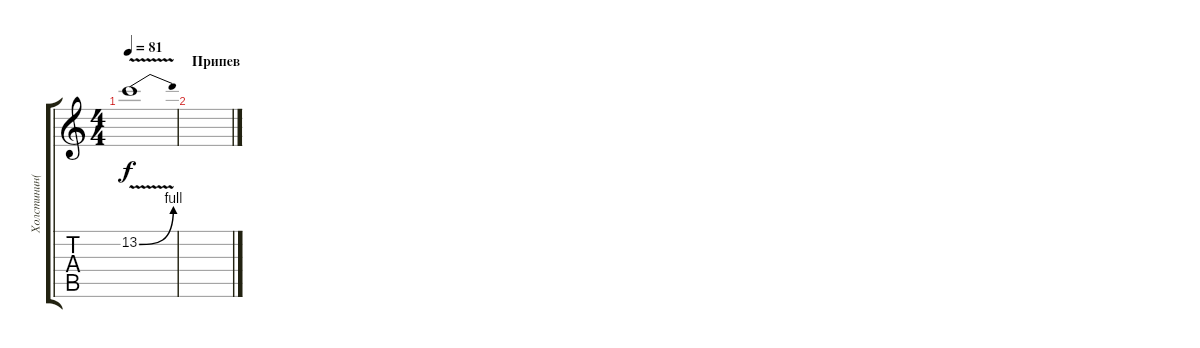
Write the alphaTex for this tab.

\track ("Холстинин(Соло)" "Холстинин(") {instrument distortionguitar}
\staff {score tabs}
\tuning (E4 B3 G3 D3 A2 E2) {hide}
\ts (4 4)
\tempo 81
\clef g2
\ks c
13.2{be (bend 0 0 60 4) v}.1{dy f} |
\section ("" "Припев")
